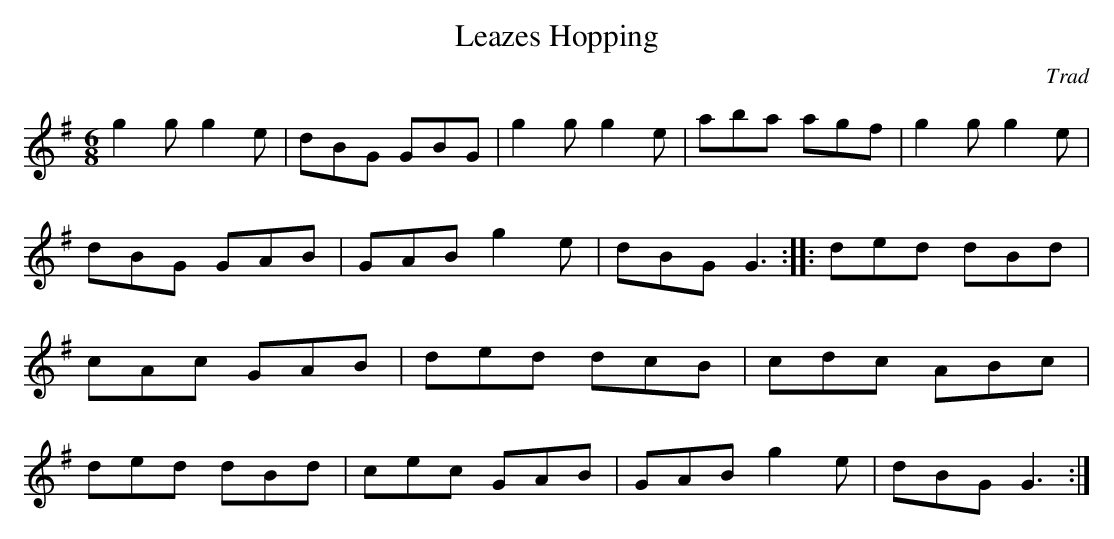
X:1
T:Leazes Hopping
C:Trad
M:6/8
K:G
g2 g g2 e |dBG GBG| g2 g g2 e| aba agf| g2 g g2 e | dBG GAB| GAB g2 e | dBG  G3::\
ded dBd| cAc GAB | ded dcB| cdc ABc | ded dBd| cec GAB| GAB g2 e| dBG G3:|
